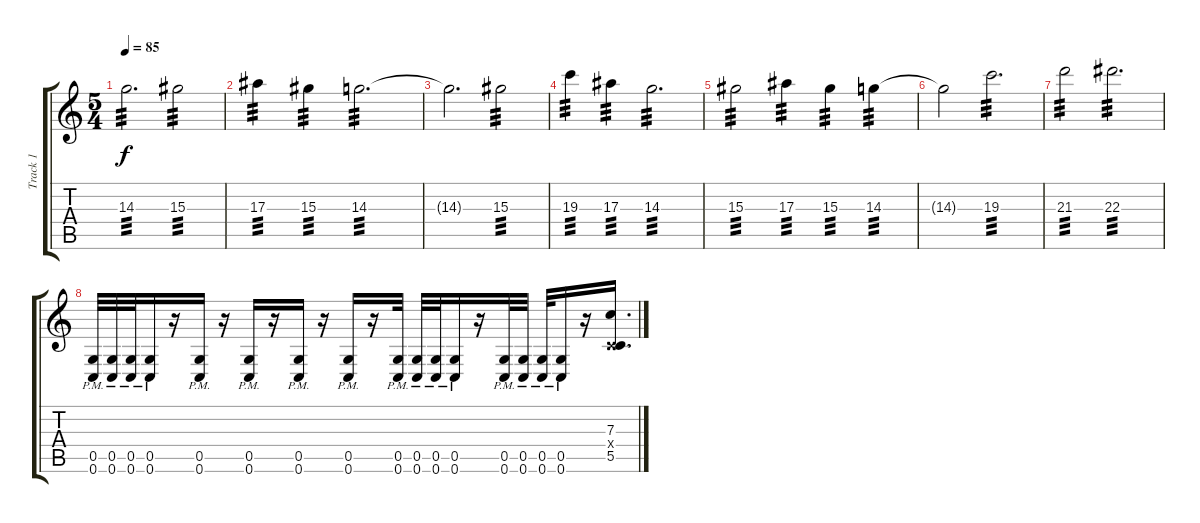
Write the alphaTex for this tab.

\track ("Track 1" "Track 1") {instrument overdrivenguitar}
\staff {score tabs}
\tuning (D4 A3 F3 C3 G2 C2) {hide}
\ts (5 4)
\tempo 85
\clef g2
\ks c
14.3.2{d tp 3 dy f balance 7 instrument overdrivenguitar} 15.3.2{tp 3} |
17.3.4{tp 3} 15.3.4{tp 3} 14.3.2{d tp 3} |
14.3{t}.2{d} 15.3.2{tp 3} |
19.3.4{tp 3} 17.3.4{tp 3} 14.3.2{d tp 3} |
15.3.2{tp 3} 17.3.4{tp 3} 15.3.4{tp 3} 14.3.4{tp 3} |
14.3{t}.2 19.3.2{d tp 3} |
21.3.2{tp 3} 22.3.2{d tp 3} |
(0.5{pm} 0.6{pm}).32 (0.5{pm} 0.6{pm}).32 (0.5{pm} 0.6{pm}).32 (0.5{pm} 0.6{pm}).16 r.16 (0.5{pm} 0.6{pm}).16 r.16 (0.5{pm} 0.6{pm}).16 r.16 (0.5{pm} 0.6{pm}).16 r.16 (0.5{pm} 0.6{pm}).16 r.16 (0.5{pm} 0.6{pm}).32 (0.5{pm} 0.6{pm}).32 (0.5{pm} 0.6{pm}).32 (0.5{pm} 0.6{pm}).16 r.16 (0.5{pm} 0.6{pm}).32 (0.5{pm} 0.6{pm}).32 (0.5{pm} 0.6{pm}).32 (0.5{pm} 0.6{pm}).16 r.16 (7.3 0.4{x} 5.5).16{d}
